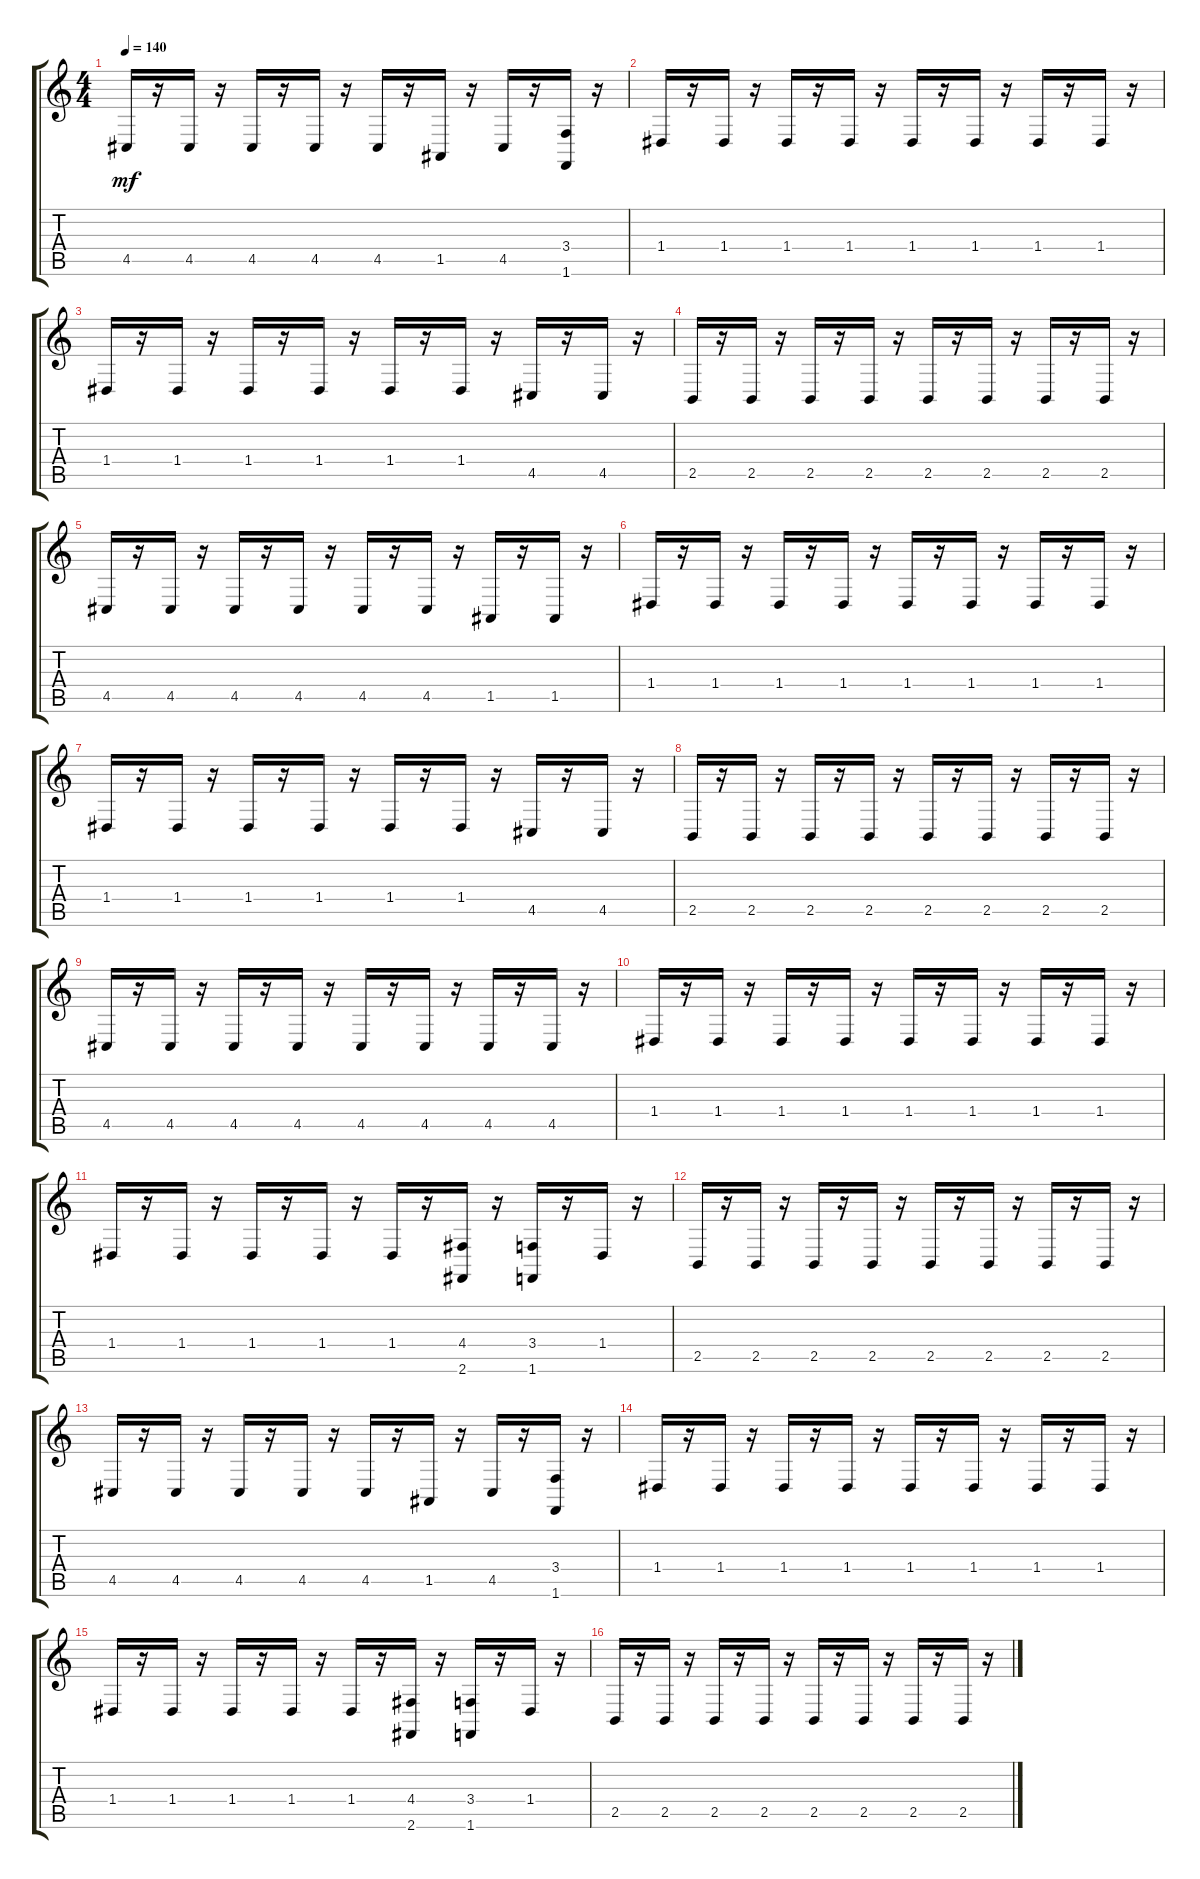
\track "" {instrument musicbox}
\staff {score tabs}
\tuning (E4 B3 G3 D3 A2 E2) {hide}
\ts (4 4)
\tempo 140
\clef g2
\ks c
4.5.16{dy mf} r.16 4.5.16 r.16 4.5.16 r.16 4.5.16 r.16 4.5.16 r.16 1.5.16 r.16 4.5.16 r.16 (3.4 1.6).16 r.16 |
1.4.16 r.16 1.4.16 r.16 1.4.16 r.16 1.4.16 r.16 1.4.16 r.16 1.4.16 r.16 1.4.16 r.16 1.4.16 r.16 |
1.4.16 r.16 1.4.16 r.16 1.4.16 r.16 1.4.16 r.16 1.4.16 r.16 1.4.16 r.16 4.5.16 r.16 4.5.16 r.16 |
2.5.16 r.16 2.5.16 r.16 2.5.16 r.16 2.5.16 r.16 2.5.16 r.16 2.5.16 r.16 2.5.16 r.16 2.5.16 r.16 |
4.5.16 r.16 4.5.16 r.16 4.5.16 r.16 4.5.16 r.16 4.5.16 r.16 4.5.16 r.16 1.5.16 r.16 1.5.16 r.16 |
1.4.16 r.16 1.4.16 r.16 1.4.16 r.16 1.4.16 r.16 1.4.16 r.16 1.4.16 r.16 1.4.16 r.16 1.4.16 r.16 |
1.4.16 r.16 1.4.16 r.16 1.4.16 r.16 1.4.16 r.16 1.4.16 r.16 1.4.16 r.16 4.5.16 r.16 4.5.16 r.16 |
2.5.16 r.16 2.5.16 r.16 2.5.16 r.16 2.5.16 r.16 2.5.16 r.16 2.5.16 r.16 2.5.16 r.16 2.5.16 r.16 |
4.5.16 r.16 4.5.16 r.16 4.5.16 r.16 4.5.16 r.16 4.5.16 r.16 4.5.16 r.16 4.5.16 r.16 4.5.16 r.16 |
1.4.16 r.16 1.4.16 r.16 1.4.16 r.16 1.4.16 r.16 1.4.16 r.16 1.4.16 r.16 1.4.16 r.16 1.4.16 r.16 |
1.4.16 r.16 1.4.16 r.16 1.4.16 r.16 1.4.16 r.16 1.4.16 r.16 (4.4 2.6).16 r.16 (3.4 1.6).16 r.16 1.4.16 r.16 |
2.5.16 r.16 2.5.16 r.16 2.5.16 r.16 2.5.16 r.16 2.5.16 r.16 2.5.16 r.16 2.5.16 r.16 2.5.16 r.16 |
4.5.16 r.16 4.5.16 r.16 4.5.16 r.16 4.5.16 r.16 4.5.16 r.16 1.5.16 r.16 4.5.16 r.16 (3.4 1.6).16 r.16 |
1.4.16 r.16 1.4.16 r.16 1.4.16 r.16 1.4.16 r.16 1.4.16 r.16 1.4.16 r.16 1.4.16 r.16 1.4.16 r.16 |
1.4.16 r.16 1.4.16 r.16 1.4.16 r.16 1.4.16 r.16 1.4.16 r.16 (4.4 2.6).16 r.16 (3.4 1.6).16 r.16 1.4.16 r.16 |
2.5.16 r.16 2.5.16 r.16 2.5.16 r.16 2.5.16 r.16 2.5.16 r.16 2.5.16 r.16 2.5.16 r.16 2.5.16 r.16
